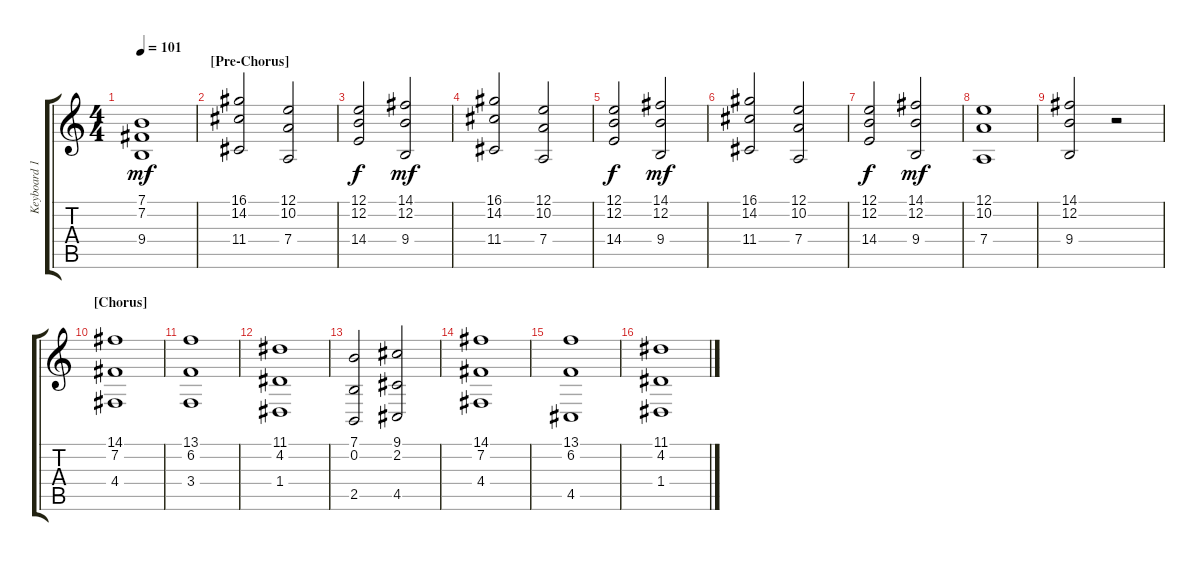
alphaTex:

\track ("Keyboard 1" "Keyboard 1") {instrument stringensemble1}
\staff {score tabs}
\tuning (E4 B3 G3 D3 A2 E2) {hide}
\ts (4 4)
\tempo 101
\clef g2
\ks c
(7.1 7.2 9.4).1{dy mf} |
\section ("" "[Pre-Chorus]")
(16.1 14.2 11.4).2 (12.1 10.2 7.4).2 |
(12.1 12.2 14.4).2{dy f} (14.1 12.2 9.4).2{dy mf} |
(16.1 14.2 11.4).2 (12.1 10.2 7.4).2 |
(12.1 12.2 14.4).2{dy f} (14.1 12.2 9.4).2{dy mf} |
(16.1 14.2 11.4).2 (12.1 10.2 7.4).2 |
(12.1 12.2 14.4).2{dy f} (14.1 12.2 9.4).2{dy mf} |
(12.1 10.2 7.4).1 |
(14.1 12.2 9.4).2 r.2 |
\section ("" "[Chorus]")
(14.1 7.2 4.4).1 |
(13.1 6.2 3.4).1 |
(11.1 4.2 1.4).1 |
(7.1 0.2 2.5).2 (9.1 2.2 4.5).2 |
(14.1 7.2 4.4).1 |
(13.1 6.2 4.5).1 |
(11.1 4.2 1.4).1
